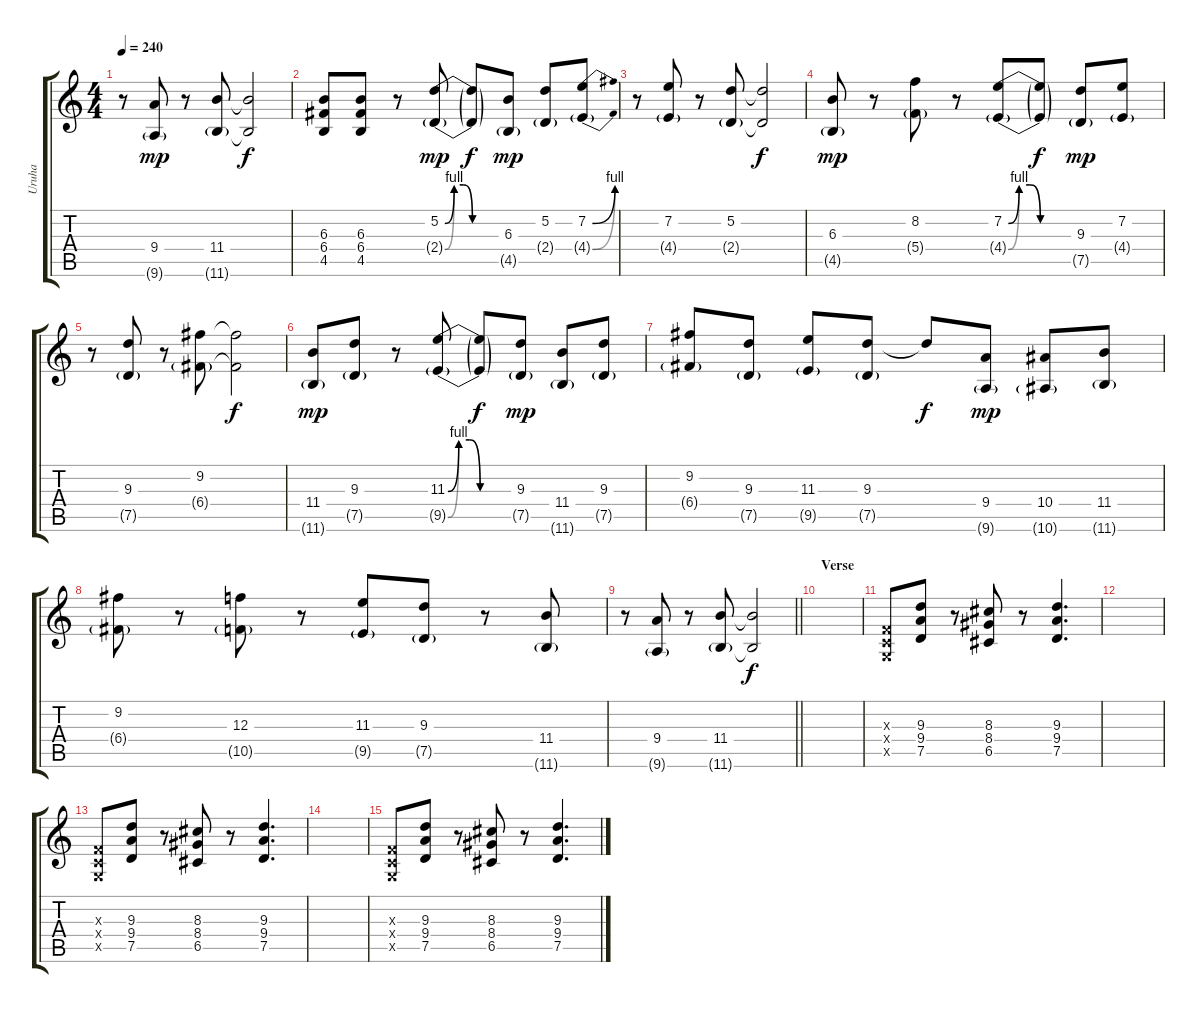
\track ("Uruha" "Uruha") {instrument distortionguitar}
\staff {score tabs}
\tuning (D4 A3 F3 C3 G2 C2) {hide}
\ts (4 4)
\tempo 240
\clef g2
\ks c
r.8{dy mp} (9.4 9.6{g}).8 r.8 (11.4 11.6{g}).8 (11.4{t} 11.6{t}).2{dy f} |
(6.3 6.4 4.5).8 (6.3 6.4 4.5).8 r.8 (5.2{be (custom 0 0 10 4 20 4 30 0 60 0)} 2.4{be (custom 0 0 10 4 20 4 30 0 60 0) g}).8{dy mp} (5.2{t} 2.4{t}).8{dy f} (6.3 4.5{g}).8{dy mp} (5.2 2.4{g}).8 (7.2{be (bend 0 0 60 4)} 4.4{be (bend 0 0 60 4) g}).8 |
r.8 (7.2 4.4{g}).8 r.8 (5.2 2.4{g}).8 (5.2{t} 2.4{t}).2{dy f} |
(6.3 4.5{g}).8{dy mp} r.8 (8.2 5.4{g}).8 r.8 (7.2{be (custom 0 0 10 4 20 4 30 0 60 0)} 4.4{be (custom 0 0 10 4 20 4 30 0 60 0) g}).8 (7.2{t} 4.4{t}).8{dy f} (9.3 7.5{g}).8{dy mp} (7.2 4.4{g}).8 |
r.8 (9.3 7.5{g}).8 r.8 (9.2 6.4{g}).8 (9.2{t} 6.4{t}).2{dy f} |
(11.4 11.6{g}).8{dy mp} (9.3 7.5{g}).8 r.8 (11.3{be (custom 0 0 10 4 20 4 30 0 60 0)} 9.5{be (custom 0 0 10 4 20 4 30 0 60 0) g}).8 (11.3{t} 9.5{t}).8{dy f} (9.3 7.5{g}).8{dy mp} (11.4 11.6{g}).8 (9.3 7.5{g}).8 |
(9.2 6.4{g}).8 (9.3 7.5{g}).8 (11.3 9.5{g}).8 (9.3 7.5{g}).8 9.3{t}.8{dy f} (9.4 9.6{g}).8{dy mp} (10.4 10.6{g}).8 (11.4 11.6{g}).8 |
(9.2 6.4{g}).8 r.8 (12.3 10.5{g}).8 r.8 (11.3 9.5{g}).8 (9.3 7.5{g}).8 r.8 (11.4 11.6{g}).8 |
\barLineRight lightlight
r.8 (9.4 9.6{g}).8 r.8 (11.4 11.6{g}).8 (11.4{t} 11.6{t}).2{dy f} |
\section ("" "Verse")
|
(0.3{x} 0.4{x} 0.5{x}).8 (9.3 9.4 7.5).8 r.8 (8.3 8.4 6.5).8 r.8 (9.3 9.4 7.5).4{d} |
|
(0.3{x} 0.4{x} 0.5{x}).8 (9.3 9.4 7.5).8 r.8 (8.3 8.4 6.5).8 r.8 (9.3 9.4 7.5).4{d} |
|
(0.3{x} 0.4{x} 0.5{x}).8 (9.3 9.4 7.5).8 r.8 (8.3 8.4 6.5).8 r.8 (9.3 9.4 7.5).4{d}
